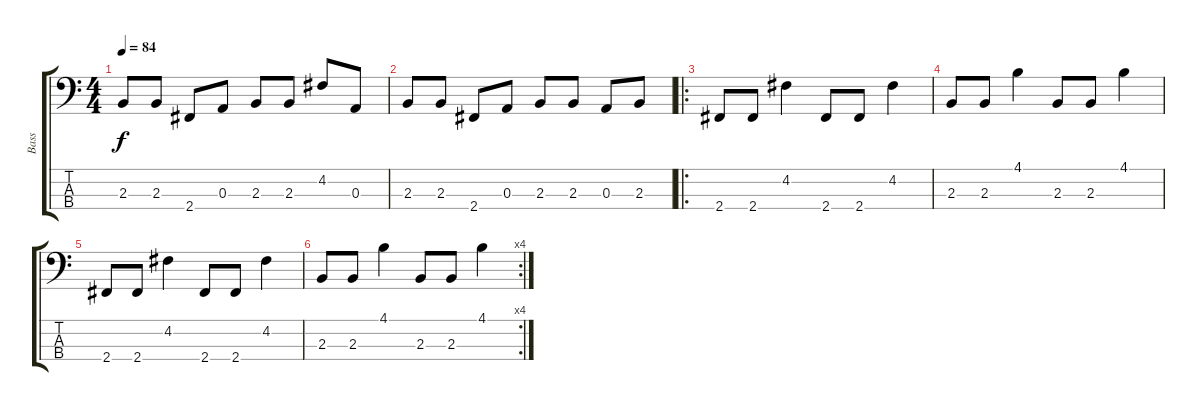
\track ("Bass" "Bass") {instrument electricbassfinger}
\staff {score tabs}
\tuning (G2 D2 A1 E1) {hide}
\ts (4 4)
\tempo 84
\clef f4
\ks c
2.3.8{dy f} 2.3.8 2.4.8 0.3.8 2.3.8 2.3.8 4.2.8 0.3.8 |
2.3.8 2.3.8 2.4.8 0.3.8 2.3.8 2.3.8 0.3.8 2.3.8 |
\ro
2.4.8 2.4.8 4.2.4 2.4.8 2.4.8 4.2.4 |
2.3.8 2.3.8 4.1.4 2.3.8 2.3.8 4.1.4 |
2.4.8 2.4.8 4.2.4 2.4.8 2.4.8 4.2.4 |
\rc 4
2.3.8 2.3.8 4.1.4 2.3.8 2.3.8 4.1.4
